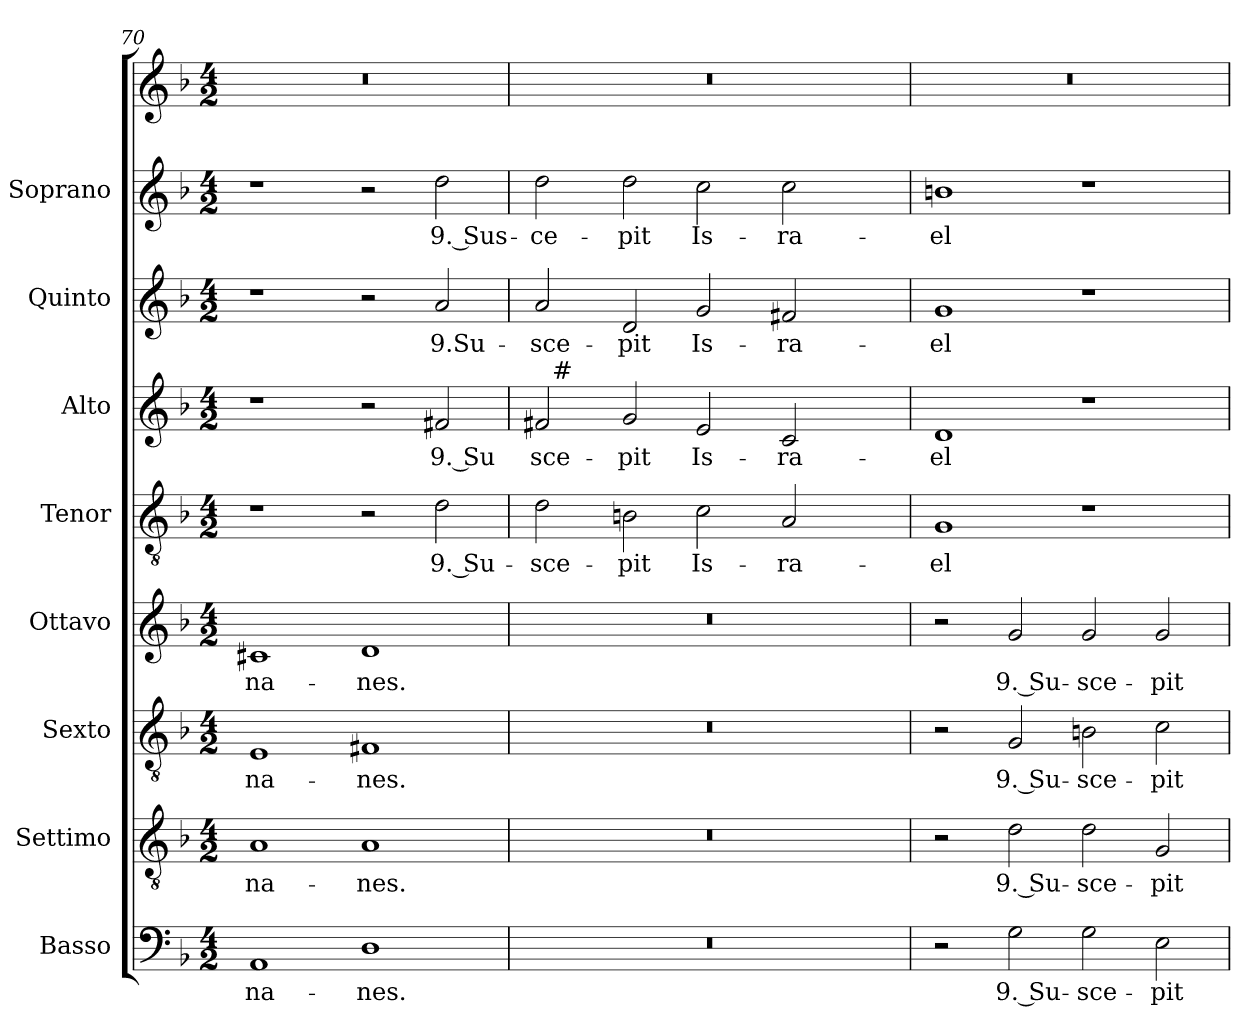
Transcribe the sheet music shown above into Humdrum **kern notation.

**kern	**text	**kern	**text	**kern	**text	**kern	**text	**kern	**text	**kern	**text	**kern	**text	**kern	**text	**kern
*part9	*part9	*part8	*part8	*part7	*part7	*part6	*part6	*part5	*part5	*part4	*part4	*part3	*part3	*part2	*part2	*part1
*staff9	*staff9	*staff8	*staff8	*staff7	*staff7	*staff6	*staff6	*staff5	*staff5	*staff4	*staff4	*staff3	*staff3	*staff2	*staff2	*staff1
*I"Basso	*	*I"Settimo	*	*I"Sexto	*	*I"Ottavo	*	*I"Tenor	*	*I"Alto	*	*I"Quinto	*	*I"Soprano	*	*
*I'B.	*	*I'St.	*	*	*	*I'Ot.	*	*I'T.	*	*I'A.	*	*I'Q.	*	*I'S.	*	*
!!LO:LB:g=z
*clefF4	*	*clefGv2	*	*clefGv2	*	*clefG2	*	*clefGv2	*	*clefG2	*	*clefG2	*	*clefG2	*	*clefG2
*	*	*ITrd7c12	*	*ITrd7c12	*	*	*	*ITrd7c12	*	*	*	*	*	*	*	*
*k[b-]	*	*k[b-]	*	*k[b-]	*	*k[b-]	*	*k[b-]	*	*k[b-]	*	*k[b-]	*	*k[b-]	*	*k[b-]
*F:	*	*F:	*	*F:	*	*F:	*	*F:	*	*F:	*	*F:	*	*F:	*	*F:
*M4/2	*	*M4/2	*	*M4/2	*	*M4/2	*	*M4/2	*	*M4/2	*	*M4/2	*	*M4/2	*	*M4/2
=70	=70	=70	=70	=70	=70	=70	=70	=70	=70	=70	=70	=70	=70	=70	=70	=70
!	!LO:LY:b:color=#000000	!	!	!	!	!	!	!	!	!	!	!	!	!	!	!
!	!	!	!LO:LY:b:color=#000000	!	!	!	!	!	!	!	!	!	!	!	!	!
!	!	!	!	!	!LO:LY:b:color=#000000	!	!	!	!	!	!	!	!	!	!	!
!	!	!	!	!	!	!	!LO:LY:b:color=#000000	!	!	!	!	!	!	!	!	!LO:N:vis=1
1AAi	-na-	1AAi	-na-	1EEi	-na-	1c#Xi	-na-	1r	.	1r	.	1r	.	1r	.	0r
!	!LO:LY:b:color=#000000	!	!	!	!	!	!	!	!	!	!	!	!	!	!	!
!	!	!	!LO:LY:b:color=#000000	!	!	!	!	!	!	!	!	!	!	!	!	!
!	!	!	!	!	!LO:LY:b:color=#000000	!	!	!	!	!	!	!	!	!	!	!
!	!	!	!	!	!	!	!LO:LY:b:color=#000000	!	!	!	!	!	!	!	!	!
1Di	-nes.	1AAi	-nes.	1FF#Xi	-nes.	1di	-nes.	2r	.	2r	.	2r	.	2r	.	.
!	!	!	!	!	!	!	!	!	!LO:LY:b:color=#000000	!	!	!	!	!	!	!
!	!	!	!	!	!	!	!	!	!	!	!LO:LY:b:color=#000000	!	!	!	!	!
!	!	!	!	!	!	!	!	!	!	!	!	!	!LO:LY:b:color=#000000	!	!	!
!	!	!	!	!	!	!	!	!	!	!	!	!	!	!	!LO:LY:b:color=#000000	!
.	.	.	.	.	.	.	.	2Di\	9. Su-	2f#Xi/	9. Su	2ai/	9.Su-	2ddi\	9. Sus-	.
=71	=71	=71	=71	=71	=71	=71	=71	=71	=71	=71	=71	=71	=71	=71	=71	=71
!LO:N:vis=1	!	!LO:N:vis=1	!	!LO:N:vis=1	!	!LO:N:vis=1	!	!	!	!	!	!	!	!	!	!
!	!	!	!	!	!	!	!	!	!LO:LY:b:color=#000000	!	!	!	!	!	!	!
!	!	!	!	!	!	!	!	!	!	!	!LO:LY:b:color=#000000	!	!	!	!	!
!	!	!	!	!	!	!	!	!	!	!	!	!	!LO:LY:b:color=#000000	!	!	!
!	!	!	!	!	!	!	!	!	!	!	!	!	!	!	!LO:LY:b:color=#000000	!LO:N:vis=1
*	*	*	*	*	*	*	*	*	*	*^	*	*	*	*	*	*
0r	.	0r	.	0r	.	0r	.	2Di\	-sce-	2f#i/	32ryy	sce-	2ai/	-sce-	2ddi\	-ce-	0r
.	.	.	.	.	.	.	.	.	.	.	256ryy	.	.	.	.	.	.
!	!	!	!	!	!	!	!	!	!	!	!LO:TX:a:t=#	!	!	!	!	!	!
.	.	.	.	.	.	.	.	.	.	.	1ryy	.	.	.	.	.	.
!	!	!	!	!	!	!	!	!	!LO:LY:b:color=#000000	!	!	!	!	!	!	!	!
!	!	!	!	!	!	!	!	!	!	!	!	!LO:LY:b:color=#000000	!	!	!	!	!
!	!	!	!	!	!	!	!	!	!	!	!	!	!	!LO:LY:b:color=#000000	!	!	!
!	!	!	!	!	!	!	!	!	!	!	!	!	!	!	!	!LO:LY:b:color=#000000	!
.	.	.	.	.	.	.	.	2BBni\	-pit	2gi/	.	-pit	2di/	-pit	2ddi\	-pit	.
!	!	!	!	!	!	!	!	!	!LO:LY:b:color=#000000	!	!	!	!	!	!	!	!
!	!	!	!	!	!	!	!	!	!	!	!	!LO:LY:b:color=#000000	!	!	!	!	!
!	!	!	!	!	!	!	!	!	!	!	!	!	!	!LO:LY:b:color=#000000	!	!	!
!	!	!	!	!	!	!	!	!	!	!	!	!	!	!	!	!LO:LY:b:color=#000000	!
.	.	.	.	.	.	.	.	2Ci\	Is-	2ei/	.	Is-	2gi/	Is-	2cci\	Is-	.
.	.	.	.	.	.	.	.	.	.	.	2ryy	.	.	.	.	.	.
!	!	!	!	!	!	!	!	!	!LO:LY:b:color=#000000	!	!	!	!	!	!	!	!
!	!	!	!	!	!	!	!	!	!	!	!	!LO:LY:b:color=#000000	!	!	!	!	!
!	!	!	!	!	!	!	!	!	!	!	!	!	!	!LO:LY:b:color=#000000	!	!	!
!	!	!	!	!	!	!	!	!	!	!	!	!	!	!	!	!LO:LY:b:color=#000000	!
.	.	.	.	.	.	.	.	2AAi/	-ra-	2ci/	.	-ra-	2f#Xi/	-ra-	2cci\	-ra-	.
.	.	.	.	.	.	.	.	.	.	.	4ryy	.	.	.	.	.	.
.	.	.	.	.	.	.	.	.	.	.	8ryy	.	.	.	.	.	.
.	.	.	.	.	.	.	.	.	.	.	16ryy	.	.	.	.	.	.
.	.	.	.	.	.	.	.	.	.	.	64..ryy	.	.	.	.	.	.
*	*	*	*	*	*	*	*	*	*	*v	*v	*	*	*	*	*	*
=72	=72	=72	=72	=72	=72	=72	=72	=72	=72	=72	=72	=72	=72	=72	=72	=72
*	*	*	*	*	*	*	*	*	*	*^	*	*	*	*	*	*
!	!	!	!	!	!	!	!	!	!LO:LY:b:color=#000000	!	!	!	!	!	!	!	!
*	*	*	*	*	*	*	*	*	*	*v	*v	*	*	*	*	*	*
*	*	*	*	*	*	*	*	*	*	*^	*	*	*	*	*	*
!	!	!	!	!	!	!	!	!	!	!	!	!LO:LY:b:color=#000000	!	!	!	!	!
*	*	*	*	*	*	*	*	*	*	*v	*v	*	*	*	*	*	*
*	*	*	*	*	*	*	*	*	*	*^	*	*	*	*	*	*
!	!	!	!	!	!	!	!	!	!	!	!	!	!	!LO:LY:b:color=#000000	!	!	!
*	*	*	*	*	*	*	*	*	*	*v	*v	*	*	*	*	*	*
*	*	*	*	*	*	*	*	*	*	*^	*	*	*	*	*	*
!	!	!	!	!	!	!	!	!	!	!	!	!	!	!	!	!LO:LY:b:color=#000000	!LO:N:vis=1
*	*	*	*	*	*	*	*	*	*	*v	*v	*	*	*	*	*	*
2r	.	2r	.	2r	.	2r	.	1GGi	-el	1di	-el	1gi	-el	1bni	-el	0r
!	!LO:LY:b:color=#000000	!	!	!	!	!	!	!	!	!	!	!	!	!	!	!
!	!	!	!LO:LY:b:color=#000000	!	!	!	!	!	!	!	!	!	!	!	!	!
!	!	!	!	!	!LO:LY:b:color=#000000	!	!	!	!	!	!	!	!	!	!	!
!	!	!	!	!	!	!	!LO:LY:b:color=#000000	!	!	!	!	!	!	!	!	!
2Gi\	9. Su-	2Di\	9. Su-	2GGi/	9. Su-	2gi/	9. Su-	.	.	.	.	.	.	.	.	.
!	!LO:LY:b:color=#000000	!	!	!	!	!	!	!	!	!	!	!	!	!	!	!
!	!	!	!LO:LY:b:color=#000000	!	!	!	!	!	!	!	!	!	!	!	!	!
!	!	!	!	!	!LO:LY:b:color=#000000	!	!	!	!	!	!	!	!	!	!	!
!	!	!	!	!	!	!	!LO:LY:b:color=#000000	!	!	!	!	!	!	!	!	!
2Gi\	-sce-	2Di\	-sce-	2BBni\	-sce-	2gi/	-sce-	1r	.	1r	.	1r	.	1r	.	.
!	!LO:LY:b:color=#000000	!	!	!	!	!	!	!	!	!	!	!	!	!	!	!
!	!	!	!LO:LY:b:color=#000000	!	!	!	!	!	!	!	!	!	!	!	!	!
!	!	!	!	!	!LO:LY:b:color=#000000	!	!	!	!	!	!	!	!	!	!	!
!	!	!	!	!	!	!	!LO:LY:b:color=#000000	!	!	!	!	!	!	!	!	!
2Ei\	-pit	2GGi/	-pit	2Ci\	-pit	2gi/	-pit	.	.	.	.	.	.	.	.	.
=	=	=	=	=	=	=	=	=	=	=	=	=	=	=	=	=
*-	*-	*-	*-	*-	*-	*-	*-	*-	*-	*-	*-	*-	*-	*-	*-	*-
